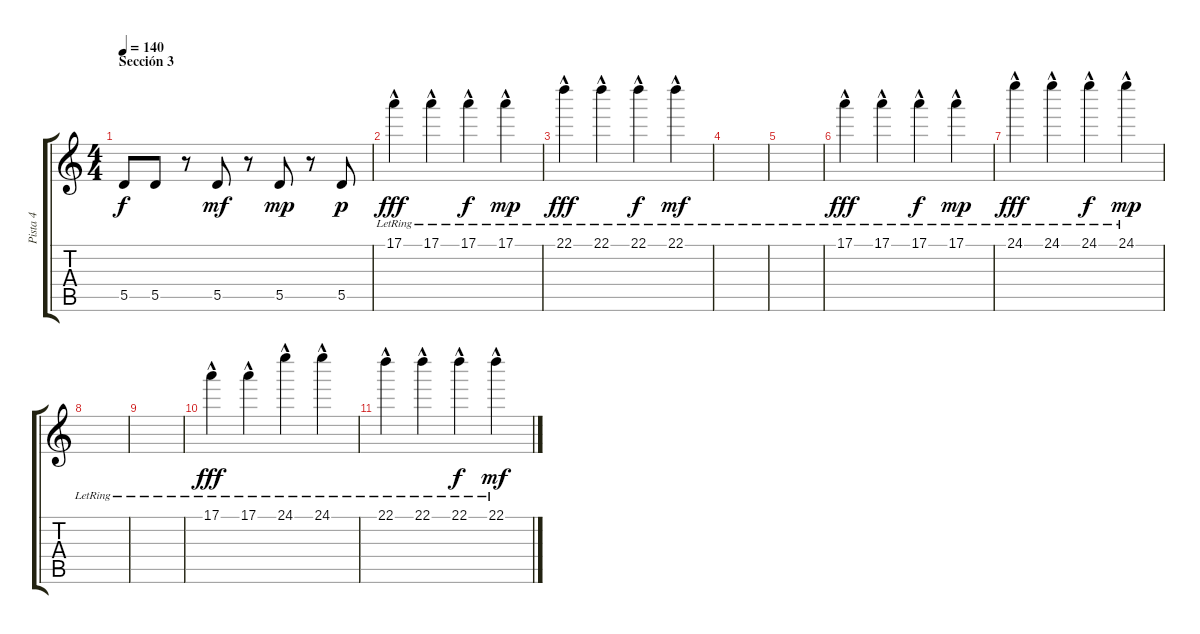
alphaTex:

\track ("Pista 4" "Pista 4") {instrument distortionguitar}
\staff {score tabs}
\tuning (E4 B3 G3 D3 A2 E2) {hide}
\ts (4 4)
\section ("" "Sección 3")
\tempo 140
\clef g2
\ks c
5.5.8{dy f volume 0} 5.5.8 r.8 5.5.8{dy mf} r.8 5.5.8{dy mp} r.8 5.5.8{dy p} |
17.1{hac lr}.4{dy fff volume 13 balance 8 instrument acousticgrandpiano} 17.1{hac lr}.4 17.1{hac lr}.4{dy f} 17.1{hac lr}.4{dy mp} |
22.1{hac lr}.4{dy fff} 22.1{hac lr}.4 22.1{hac lr}.4{dy f} 22.1{hac lr}.4{dy mf} |
|
|
17.1{hac lr}.4{dy fff} 17.1{hac lr}.4 17.1{hac lr}.4{dy f} 17.1{hac lr}.4{dy mp} |
24.1{hac lr}.4{dy fff} 24.1{hac lr}.4 24.1{hac lr}.4{dy f} 24.1{hac lr}.4{dy mp} |
|
|
17.1{hac lr}.4{dy fff} 17.1{hac lr}.4 24.1{hac lr}.4 24.1{hac lr}.4 |
22.1{hac lr}.4 22.1{hac lr}.4 22.1{hac lr}.4{dy f} 22.1{hac lr}.4{dy mf}
